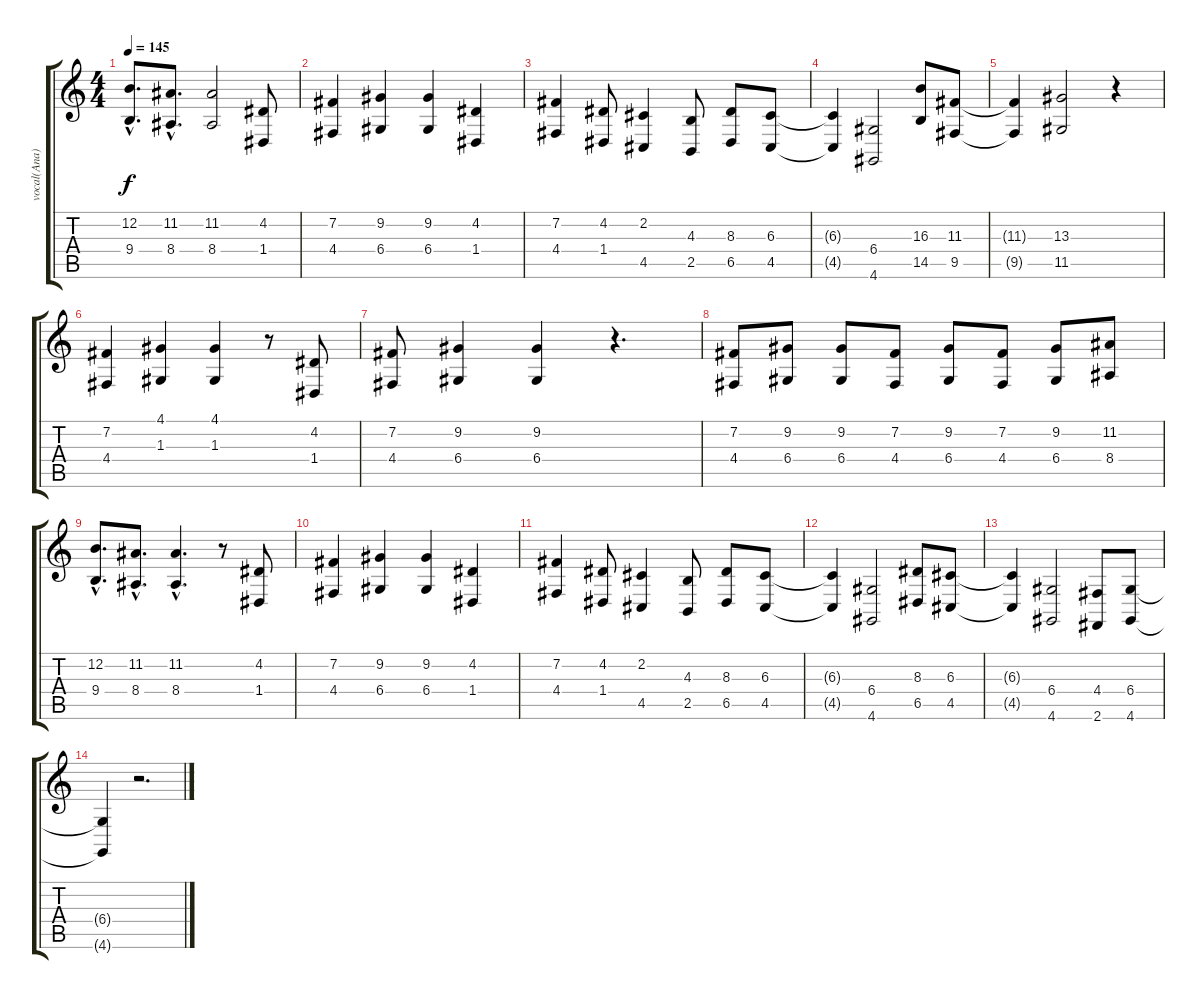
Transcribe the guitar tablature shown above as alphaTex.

\track ("vocal(Ana)" "vocal(Ana)") {instrument violin}
\staff {score tabs}
\tuning (E4 B3 G3 D3 A2 E2) {hide}
\ts (4 4)
\tempo 145
\clef g2
\ks c
(12.2{hac} 9.4{hac}).8{d dy f} (11.2{hac} 8.4{hac}).8{d} (11.2 8.4).2 (4.2 1.4).8 |
(7.2 4.4).4 (9.2 6.4).4 (9.2 6.4).4 (4.2 1.4).4 |
(7.2 4.4).4 (4.2 1.4).8 (2.2 4.5).4 (4.3 2.5).8 (8.3 6.5).8 (6.3 4.5).8 |
(6.3{t} 4.5{t}).4 (6.4 4.6).2 (16.3 14.5).8 (11.3 9.5).8 |
(11.3{t} 9.5{t}).4 (13.3 11.5).2 r.4 |
(7.2 4.4).4 (4.1 1.3).4 (4.1 1.3).4 r.8 (4.2 1.4).8 |
(7.2 4.4).8 (9.2 6.4).4 (9.2 6.4).4 r.4{d} |
(7.2 4.4).8 (9.2 6.4).8 (9.2 6.4).8 (7.2 4.4).8 (9.2 6.4).8 (7.2 4.4).8 (9.2 6.4).8 (11.2 8.4).8 |
(12.2{hac} 9.4{hac}).8{d} (11.2{hac} 8.4{hac}).8{d} (11.2{hac} 8.4{hac}).4{d} r.8 (4.2 1.4).8 |
(7.2 4.4).4 (9.2 6.4).4 (9.2 6.4).4 (4.2 1.4).4 |
(7.2 4.4).4 (4.2 1.4).8 (2.2 4.5).4 (4.3 2.5).8 (8.3 6.5).8 (6.3 4.5).8 |
(6.3{t} 4.5{t}).4 (6.4 4.6).2 (8.3 6.5).8 (6.3 4.5).8 |
(6.3{t} 4.5{t}).4 (6.4 4.6).2 (4.4 2.6).8 (6.4 4.6).8 |
(6.4{t} 4.6{t}).4 r.2{d}
